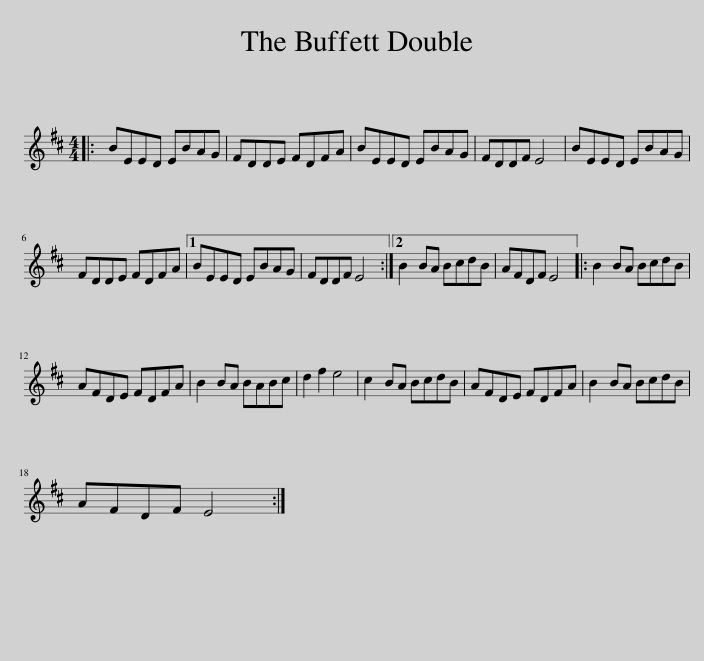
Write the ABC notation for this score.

X:1
L:1/8
M:4/4
I:linebreak $
K:D
V:1 treble
V:1
|: BEED EBAG | FDDE FDFA | BEED EBAG | FDDF E4 | BEED EBAG |$ %5
 FDDE FDFA |1 BEED EBAG | FDDF E4 :|2 B2 BA BcdB | AFDF E4 |: %10
 B2 BA BcdB |$ AFDE FDFA | B2 BA BABc | d2 f2 e4 | c2 BA BcdB | %15
 AFDE FDFA | B2 BA BcdB |$ AFDF E4 :| %18
